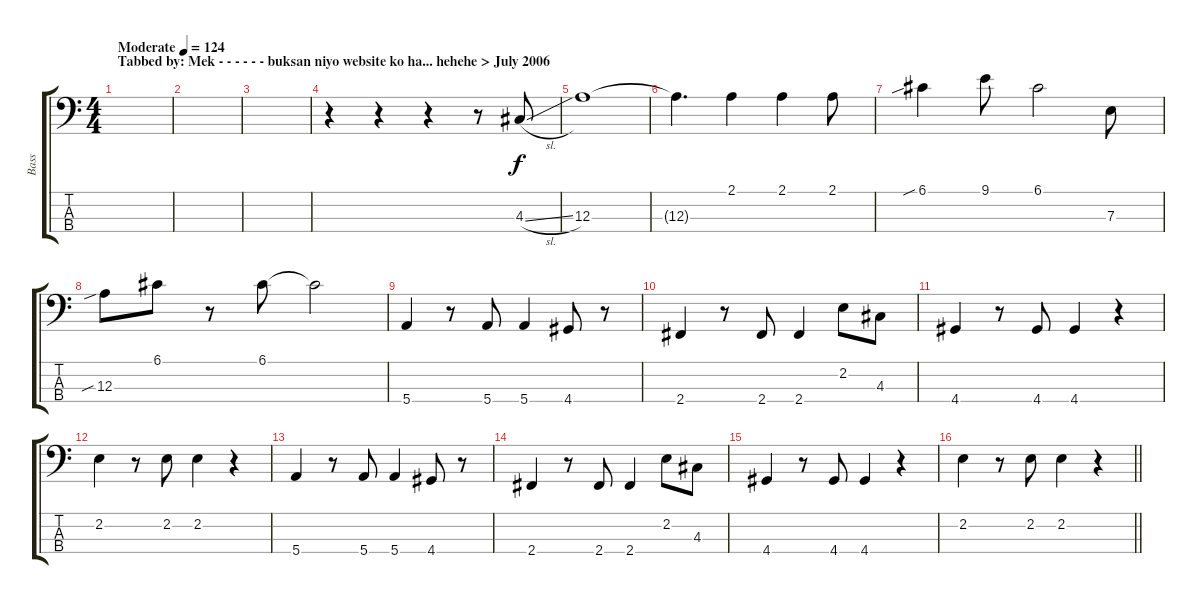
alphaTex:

\track ("Bass" "Bass") {instrument electricbassfinger}
\staff {score tabs}
\tuning (G2 D2 A1 E1) {hide}
\ts (4 4)
\section ("" "Tabbed by: Mek - - - - - - buksan niyo website ko ha... hehehe > July 2006")
\tempo (124 "Moderate")
\clef f4
\ks c
|
|
|
r.4 r.4 r.4 r.8 4.3{sl}.8 |
12.3.1 |
12.3{t}.4{d} 2.1.4 2.1.4 2.1.8 |
6.1{sib}.4 9.1.8 6.1.2 7.3.8 |
12.3{sib}.8 6.1.8 r.8 6.1.8 6.1{t}.2 |
5.4.4 r.8 5.4.8 5.4.4 4.4.8 r.8 |
2.4.4 r.8 2.4.8 2.4.4 2.2.8 4.3.8 |
4.4.4 r.8 4.4.8 4.4.4 r.4 |
2.2.4 r.8 2.2.8 2.2.4 r.4 |
5.4.4 r.8 5.4.8 5.4.4 4.4.8 r.8 |
2.4.4 r.8 2.4.8 2.4.4 2.2.8 4.3.8 |
4.4.4 r.8 4.4.8 4.4.4 r.4 |
\barLineRight lightlight
2.2.4 r.8 2.2.8 2.2.4 r.4
